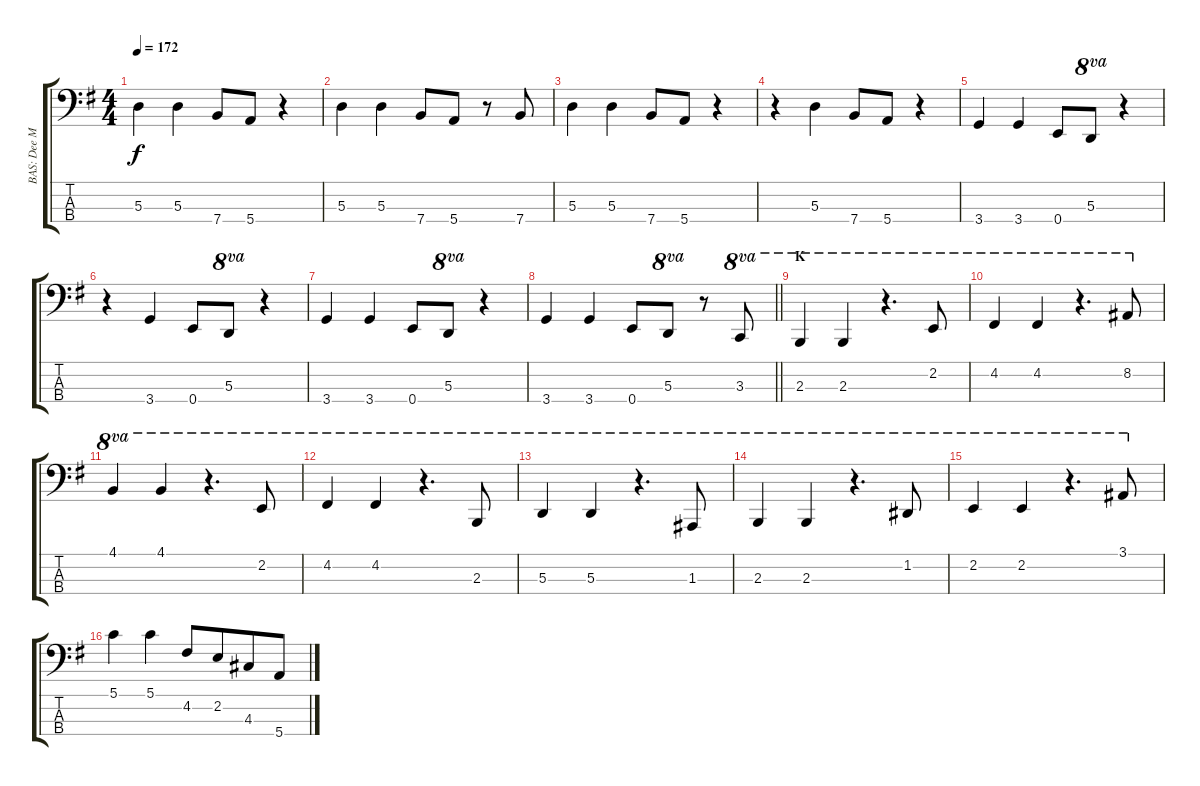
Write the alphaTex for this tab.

\track ("BAS: Dee Murray" "BAS: Dee M") {instrument electricbassfinger}
\staff {score tabs}
\tuning (G2 D2 A1 E1) {hide}
\ts (4 4)
\tempo 172
\clef f4
\ks g
5.3.4{dy f} 5.3.4 7.4.8 5.4.8 r.4 |
5.3.4 5.3.4 7.4.8 5.4.8 r.8 7.4.8 |
5.3.4 5.3.4 7.4.8 5.4.8 r.4 |
r.4 5.3.4 7.4.8 5.4.8 r.4 |
3.4.4 3.4.4 0.4.8 5.3.8{ot 8va} r.4 |
r.4 3.4.4 0.4.8 5.3.8{ot 8va} r.4 |
3.4.4 3.4.4 0.4.8 5.3.8{ot 8va} r.4 |
\barLineRight lightlight
3.4.4 3.4.4 0.4.8 5.3.8{ot 8va} r.8 3.3.8{ot 8va} |
\section ("" "K")
2.3.4{ot 8va} 2.3.4{ot 8va} r.4{d ot 8va} 2.2.8{ot 8va} |
4.2.4{ot 8va} 4.2.4{ot 8va} r.4{d ot 8va} 8.2.8{ot 8va} |
4.1.4{ot 8va} 4.1.4{ot 8va} r.4{d ot 8va} 2.2.8{ot 8va} |
4.2.4{ot 8va} 4.2.4{ot 8va} r.4{d ot 8va} 2.3.8{ot 8va} |
5.3.4{ot 8va} 5.3.4{ot 8va} r.4{d ot 8va} 1.3.8{ot 8va} |
2.3.4{ot 8va} 2.3.4{ot 8va} r.4{d ot 8va} 1.2.8{ot 8va} |
2.2.4{ot 8va} 2.2.4{ot 8va} r.4{d ot 8va} 3.1.8{ot 8va} |
5.1.4 5.1.4 4.2.8 2.2.8{beam merge} 4.3.8 5.4.8
